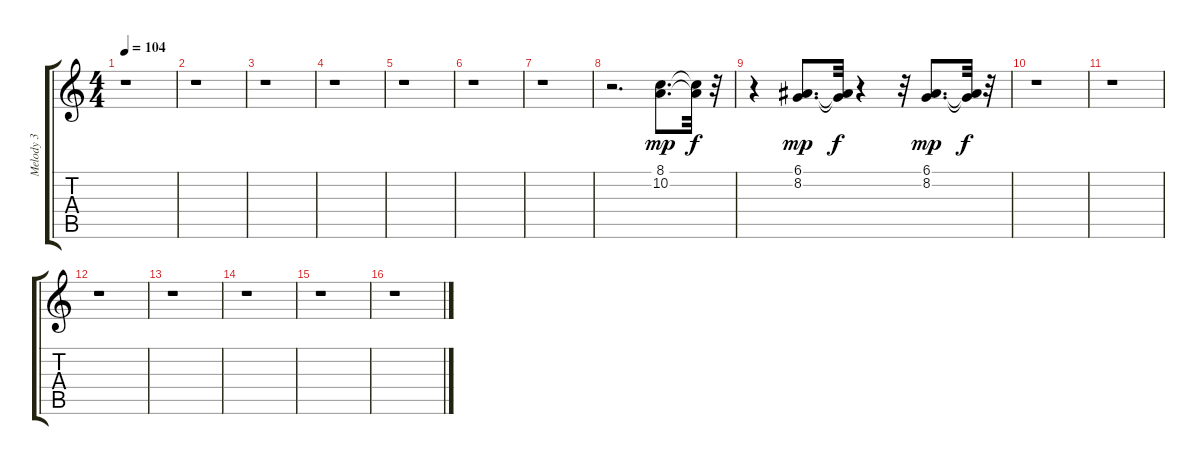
\track ("Melody 3" "Melody 3") {instrument acousticgrandpiano}
\staff {score tabs}
\tuning (E4 B3 G3 D3 A2 E2) {hide}
\ts (4 4)
\tempo 104
\clef g2
\ks c
r.1{dy f} |
r.1 |
r.1 |
r.1 |
r.1 |
r.1 |
r.1 |
r.2{d} (8.1 10.2).8{d dy mp} (8.1{t} 10.2{t}).32{dy f} r.32 |
r.4 (6.1 8.2).8{d dy mp} (6.1{t} 8.2{t}).32{dy f} r.4 r.32 (6.1 8.2).8{d dy mp} (6.1{t} 8.2{t}).32{dy f} r.32 |
r.1 |
r.1 |
r.1 |
r.1 |
r.1 |
r.1 |
r.1
